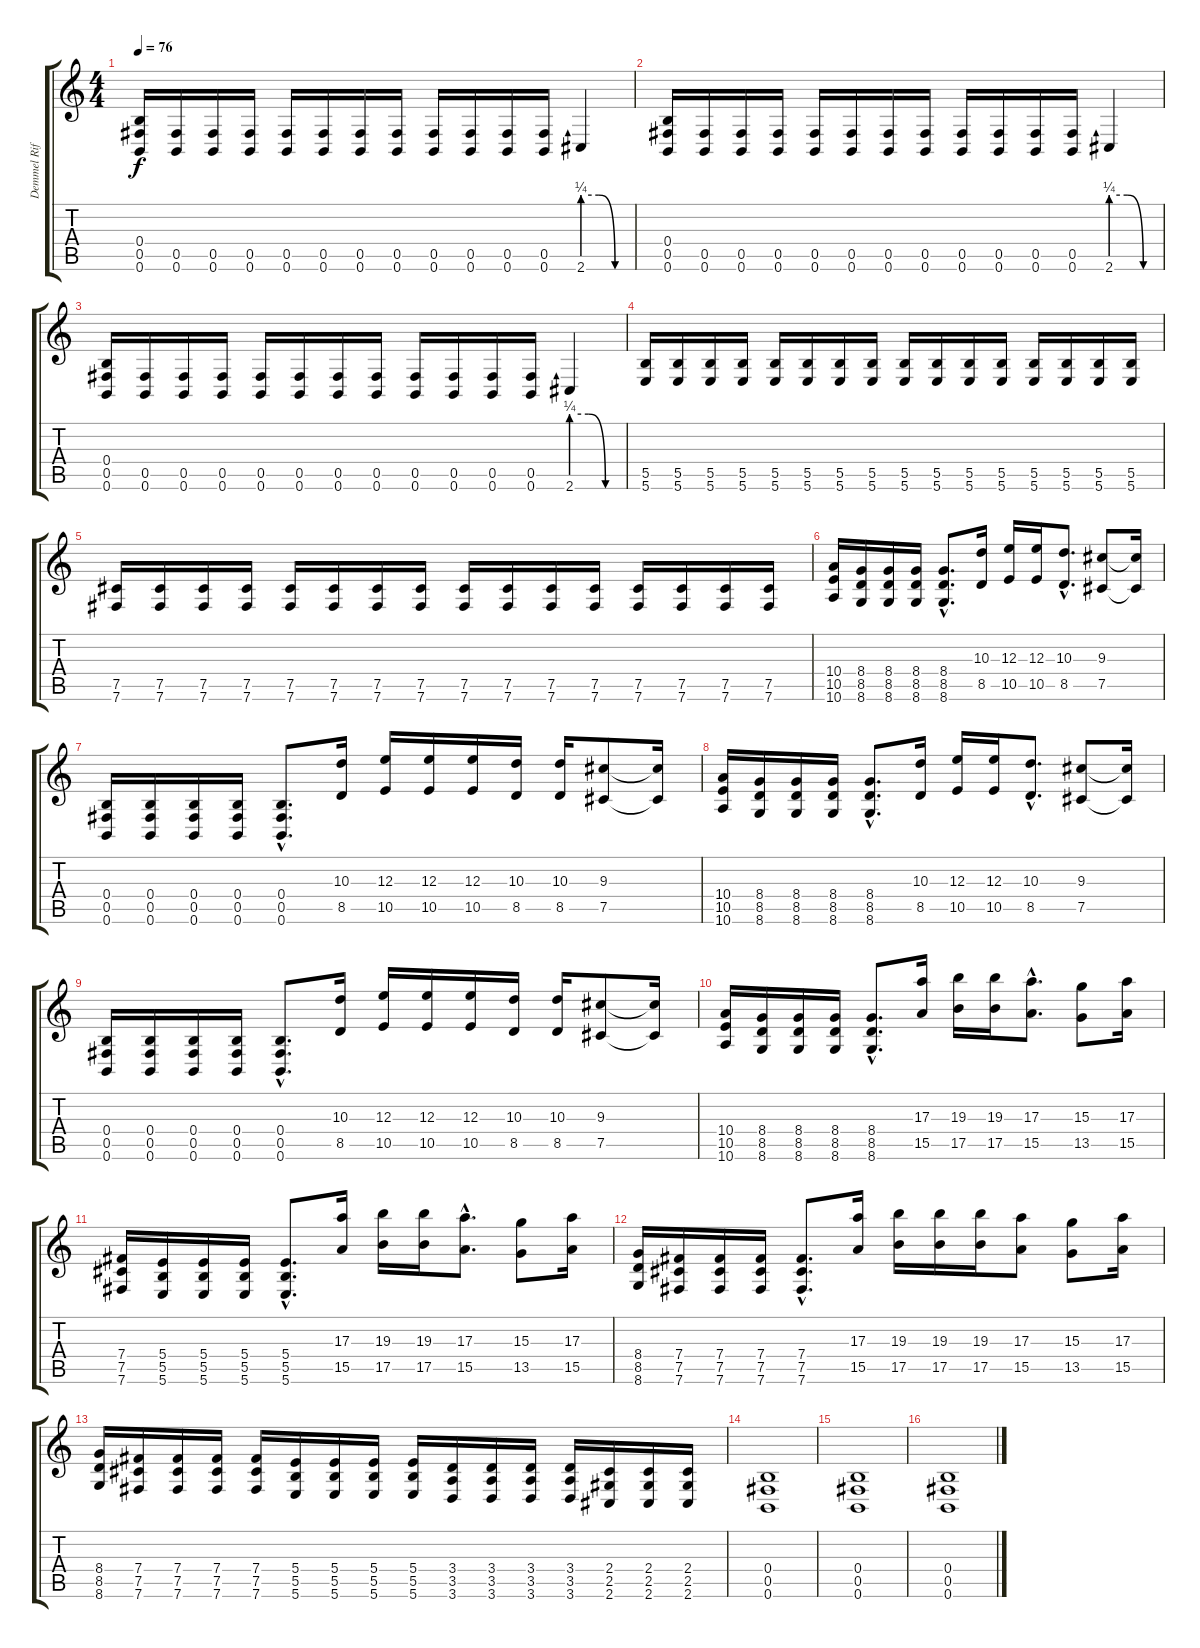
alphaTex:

\track ("Demmel Riff" "Demmel Rif") {instrument overdrivenguitar}
\staff {score tabs}
\tuning (Db4 Ab3 E3 B2 Gb2 B1) {hide}
\ts (4 4)
\tempo 76
\clef g2
\ks c
(0.4 0.5 0.6).16{dy f} (0.5 0.6).16 (0.5 0.6).16 (0.5 0.6).16 (0.5 0.6).16 (0.5 0.6).16 (0.5 0.6).16 (0.5 0.6).16 (0.5 0.6).16 (0.5 0.6).16 (0.5 0.6).16 (0.5 0.6).16 2.6{be (custom 0 1 20 1 40 0 60 0)}.4 |
(0.4 0.5 0.6).16 (0.5 0.6).16 (0.5 0.6).16 (0.5 0.6).16 (0.5 0.6).16 (0.5 0.6).16 (0.5 0.6).16 (0.5 0.6).16 (0.5 0.6).16 (0.5 0.6).16 (0.5 0.6).16 (0.5 0.6).16 2.6{be (custom 0 1 20 1 40 0 60 0)}.4 |
(0.4 0.5 0.6).16 (0.5 0.6).16 (0.5 0.6).16 (0.5 0.6).16 (0.5 0.6).16 (0.5 0.6).16 (0.5 0.6).16 (0.5 0.6).16 (0.5 0.6).16 (0.5 0.6).16 (0.5 0.6).16 (0.5 0.6).16 2.6{be (custom 0 1 20 1 40 0 60 0)}.4 |
(5.5 5.6).16 (5.5 5.6).16 (5.5 5.6).16 (5.5 5.6).16 (5.5 5.6).16 (5.5 5.6).16 (5.5 5.6).16 (5.5 5.6).16 (5.5 5.6).16 (5.5 5.6).16 (5.5 5.6).16 (5.5 5.6).16 (5.5 5.6).16 (5.5 5.6).16 (5.5 5.6).16 (5.5 5.6).16 |
(7.5 7.6).16 (7.5 7.6).16 (7.5 7.6).16 (7.5 7.6).16 (7.5 7.6).16 (7.5 7.6).16 (7.5 7.6).16 (7.5 7.6).16 (7.5 7.6).16 (7.5 7.6).16 (7.5 7.6).16 (7.5 7.6).16 (7.5 7.6).16 (7.5 7.6).16 (7.5 7.6).16 (7.5 7.6).16 |
(10.4 10.5 10.6).16 (8.4 8.5 8.6).16 (8.4 8.5 8.6).16 (8.4 8.5 8.6).16 (8.4{hac} 8.5{hac} 8.6{hac}).8{d} (10.3 8.5).16 (12.3 10.5).16 (12.3 10.5).16 (10.3{hac} 8.5{hac}).8{d} (9.3 7.5).8 (9.3{t} 7.5{t}).16 |
(0.4 0.5 0.6).16 (0.4 0.5 0.6).16 (0.4 0.5 0.6).16 (0.4 0.5 0.6).16 (0.4{hac} 0.5{hac} 0.6{hac}).8{d} (10.3 8.5).16 (12.3 10.5).16 (12.3 10.5).16 (12.3 10.5).16 (10.3 8.5).16 (10.3 8.5).16 (9.3 7.5).8 (9.3{t} 7.5{t}).16 |
(10.4 10.5 10.6).16 (8.4 8.5 8.6).16 (8.4 8.5 8.6).16 (8.4 8.5 8.6).16 (8.4{hac} 8.5{hac} 8.6{hac}).8{d} (10.3 8.5).16 (12.3 10.5).16 (12.3 10.5).16 (10.3{hac} 8.5{hac}).8{d} (9.3 7.5).8 (9.3{t} 7.5{t}).16 |
(0.4 0.5 0.6).16 (0.4 0.5 0.6).16 (0.4 0.5 0.6).16 (0.4 0.5 0.6).16 (0.4{hac} 0.5{hac} 0.6{hac}).8{d} (10.3 8.5).16 (12.3 10.5).16 (12.3 10.5).16 (12.3 10.5).16 (10.3 8.5).16 (10.3 8.5).16 (9.3 7.5).8 (9.3{t} 7.5{t}).16 |
(10.4 10.5 10.6).16 (8.4 8.5 8.6).16 (8.4 8.5 8.6).16 (8.4 8.5 8.6).16 (8.4{hac} 8.5{hac} 8.6{hac}).8{d} (17.3 15.5).16 (19.3 17.5).16 (19.3 17.5).16 (17.3{hac} 15.5{hac}).8{d} (15.3 13.5).8 (17.3 15.5).16 |
(7.4 7.5 7.6).16 (5.4 5.5 5.6).16 (5.4 5.5 5.6).16 (5.4 5.5 5.6).16 (5.4{hac} 5.5{hac} 5.6{hac}).8{d} (17.3 15.5).16 (19.3 17.5).16 (19.3 17.5).16 (17.3{hac} 15.5{hac}).8{d} (15.3 13.5).8 (17.3 15.5).16 |
(8.4 8.5 8.6).16 (7.4 7.5 7.6).16 (7.4 7.5 7.6).16 (7.4 7.5 7.6).16 (7.4{hac} 7.5{hac} 7.6{hac}).8{d} (17.3 15.5).16 (19.3 17.5).16 (19.3 17.5).16 (19.3 17.5).16 (17.3 15.5).8 (15.3 13.5).8 (17.3 15.5).16 |
(8.4 8.5 8.6).16 (7.4 7.5 7.6).16 (7.4 7.5 7.6).16 (7.4 7.5 7.6).16 (7.4 7.5 7.6).16 (5.4 5.5 5.6).16 (5.4 5.5 5.6).16 (5.4 5.5 5.6).16 (5.4 5.5 5.6).16 (3.4 3.5 3.6).16 (3.4 3.5 3.6).16 (3.4 3.5 3.6).16 (3.4 3.5 3.6).16 (2.4 2.5 2.6).16 (2.4 2.5 2.6).16 (2.4 2.5 2.6).16 |
(0.4 0.5 0.6).1 |
(0.4 0.5 0.6).1 |
(0.4 0.5 0.6).1
